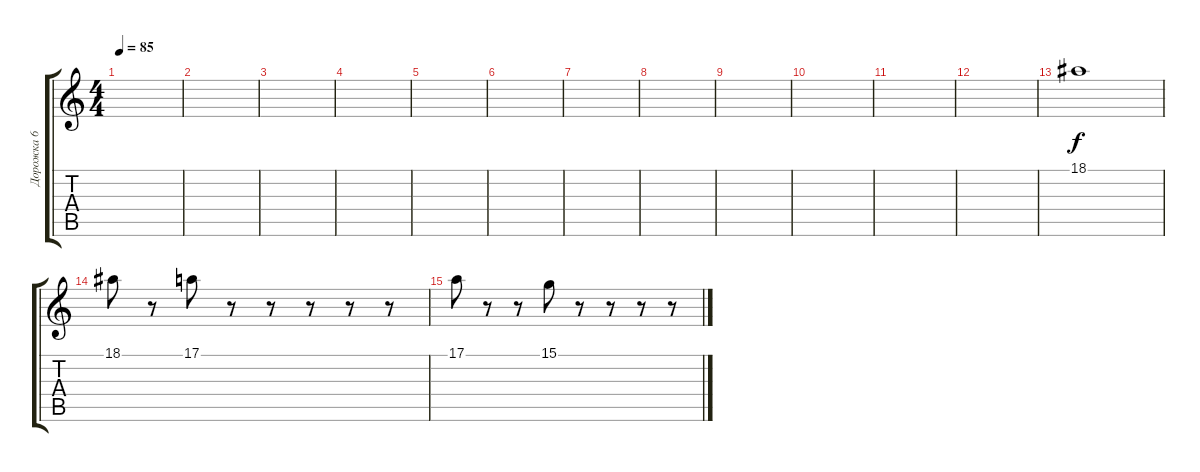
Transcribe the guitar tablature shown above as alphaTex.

\track ("Дорожка 6" "Дорожка 6") {instrument stringensemble2}
\staff {score tabs}
\tuning (E4 B3 G3 D3 A2 E2) {hide}
\ts (4 4)
\tempo 85
\clef g2
\ks c
|
|
|
|
|
|
|
|
|
|
|
|
18.1.1 |
18.1.8 r.8 17.1.8 r.8 r.8 r.8 r.8 r.8 |
17.1.8 r.8 r.8 15.1.8 r.8 r.8 r.8 r.8
